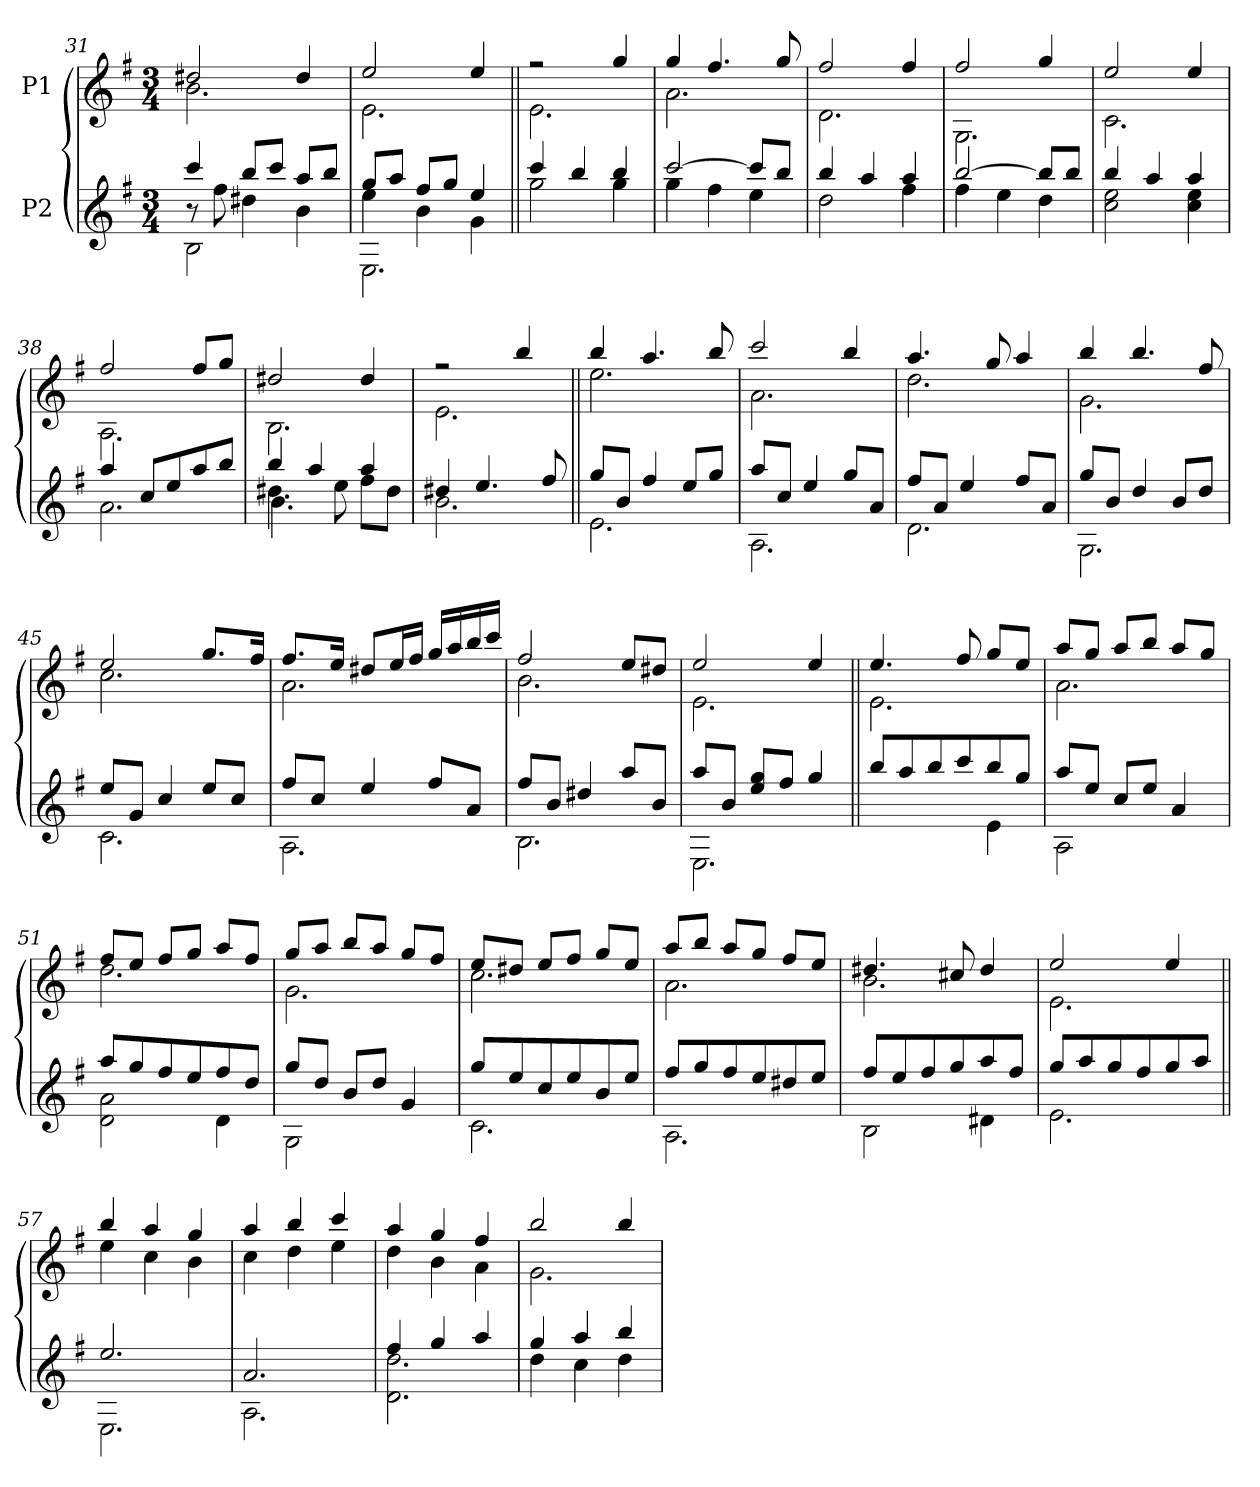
**kern	**kern
*part2	*part1
*staff2	*staff1
*I"P2	*I"P1
*clefG2	*clefG2
*ITrd7c12	*ITrd7c12
*k[f#]	*k[f#]
*G:	*G:
*M3/4	*M3/4
=31	=31
*^	*^
*	*^	*	*
4cci/	8r	2BBi\	2d#Xi/	2.Bi\
.	8f#i\	.	.	.
8bi/L	4d#Xi\	.	.	.
8cci/J	.	.	.	.
8ai/L	4Bi\	4ryy	4d#i/	.
8bi/J	.	.	.	.
=32	=32	=32	=32	=32
8gi/L	4ei\	2.EEi\	2ei/	2.Ei\
8ai/J	.	.	.	.
8f#i/L	4Bi\	.	.	.
8gi/J	.	.	.	.
4ei/	4Gi\	.	4ei/	.
*	*v	*v	*	*
=33||	=33||	=33||	=33||
4cci/	2gi\	2r	2.Ei\
4bi/	.	.	.
4bi/	4gi\	4gi/	.
=34	=34	=34	=34
[2cci/	4gi\	4gi/	2.Ai\
.	4f#i\	4.f#i/	.
8cci/L]	4ei\	.	.
8bi/J	.	8gi/	.
=35	=35	=35	=35
4bi/	2di\	2f#i/	2.Di\
4ai/	.	.	.
4ai/	4f#i\	4f#i/	.
=36	=36	=36	=36
[2bi/	4f#i\	2f#i/	2.GGi\
.	4ei\	.	.
8bi/L]	4di\	4gi/	.
8bi/J	.	.	.
=37	=37	=37	=37
4bi/	2ci\ 2ei	2ei/	2.Ci\
4ai/	.	.	.
4ai/	4ci\ 4ei	4ei/	.
!!LO:LB:g=z	!!
=38	=38	=38	=38
4ai/	2.Ai\	2f#i/	2.AAi\
8ci/L	.	.	.
8ei/	.	.	.
8ai/	.	8f#i/L	.
8bi/J	.	8gi/J	.
=39	=39	=39	=39
*	*^	*	*
4bi/	4.d#Xi\	4.Bi\	2d#Xi/	2.BBi\
4ai/	.	.	.	.
.	8ei\	8ryy	.	.
4ai/	8f#i\L	4ryy	4d#i/	.
.	8d#i\J	.	.	.
*	*v	*v	*	*
=40	=40	=40	=40
4d#Xi/	2.Bi\	2r	2.Ei\
4.ei/	.	.	.
.	.	4bi/	.
8f#i/	.	.	.
=41||	=41||	=41||	=41||
8gi/L	2.Ei\	4bi/	2.ei\
8Bi/J	.	.	.
4f#i/	.	4.ai/	.
8ei/L	.	.	.
8gi/J	.	8bi/	.
=42	=42	=42	=42
8ai/L	2.AAi\	2cci/	2.Ai\
8ci/J	.	.	.
4ei/	.	.	.
8gi/L	.	4bi/	.
8Ai/J	.	.	.
=43	=43	=43	=43
8f#i/L	2.Di\	4.ai/	2.di\
8Ai/J	.	.	.
4ei/	.	.	.
.	.	8gi/	.
8f#i/L	.	4ai/	.
8Ai/J	.	.	.
=44	=44	=44	=44
8gi/L	2.GGi\	4bi/	2.Gi\
8Bi/J	.	.	.
4di/	.	4.bi/	.
8Bi/L	.	.	.
8di/J	.	8f#i/	.
!!LO:LB:g=z	!!
=45	=45	=45	=45
8ei/L	2.Ci\	2ei/	2.ci\
8Gi/J	.	.	.
4ci/	.	.	.
8ei/L	.	8.gi/L	.
8ci/J	.	.	.
.	.	16f#i/Jk	.
=46	=46	=46	=46
8f#i/L	2.AAi\	8.f#i/L	2.Ai\
8ci/J	.	.	.
.	.	16ei/Jk	.
4ei/	.	8d#Xi/L	.
.	.	16ei/L	.
.	.	16f#i/JJ	.
8f#i/L	.	16gi/LL	.
.	.	16ai/	.
8Ai/J	.	16bi/	.
.	.	16cci/JJ	.
=47	=47	=47	=47
8f#i/L	2.BBi\	2f#i/	2.Bi\
8Bi/J	.	.	.
4d#Xi/	.	.	.
8ai/L	.	8ei/L	.
8Bi/J	.	8d#Xi/J	.
=48	=48	=48	=48
8ai/L	2.EEi\	2ei/	2.Ei\
8Bi/J	.	.	.
8ei/ 8giL	.	.	.
8f#i/J	.	.	.
4gi/	.	4ei/	.
=49||	=49||	=49||	=49||
8bi/L	2ryy	4.ei/	2.Ei\
8ai/	.	.	.
8bi/	.	.	.
8cci/	.	8f#i/	.
8bi/	4Ei\	8gi/L	.
8gi/J	.	8ei/J	.
=50	=50	=50	=50
8ai/L	2AAi\	8ai/L	2.Ai\
8ei/J	.	8gi/J	.
8ci/L	.	8ai/L	.
8ei/J	.	8bi/J	.
4Ai/	4ryy	8ai/L	.
.	.	8gi/J	.
!!LO:LB:g=z	!!
=51	=51	=51	=51
8ai/L	2Di\ 2Ai	8f#i/L	2.di\
8gi/	.	8ei/J	.
8f#i/	.	8f#i/L	.
8ei/	.	8gi/J	.
8f#i/	4Di\	8ai/L	.
8di/J	.	8f#i/J	.
=52	=52	=52	=52
8gi/L	2GGi\	8gi/L	2.Gi\
8di/J	.	8ai/J	.
8Bi/L	.	8bi/L	.
8di/J	.	8ai/J	.
4Gi/	4ryy	8gi/L	.
.	.	8f#i/J	.
=53	=53	=53	=53
8gi/L	2.Ci\	8ei/L	2.ci\
8ei/	.	8d#Xi/J	.
8ci/	.	8ei/L	.
8ei/	.	8f#i/J	.
8Bi/	.	8gi/L	.
8ei/J	.	8ei/J	.
=54	=54	=54	=54
8f#i/L	2.AAi\	8ai/L	2.Ai\
8gi/	.	8bi/J	.
8f#i/	.	8ai/L	.
8ei/	.	8gi/J	.
8d#Xi/	.	8f#i/L	.
8ei/J	.	8ei/J	.
=55	=55	=55	=55
8f#i/L	2BBi\	4.d#Xi/	2.Bi\
8ei/	.	.	.
8f#i/	.	.	.
8gi/	.	8c#Xi/	.
8ai/	4D#Xi\	4d#i/	.
8f#i/J	.	.	.
=56	=56	=56	=56
8gi/L	2.Ei\	2ei/	2.Ei\
8ai/	.	.	.
8gi/	.	.	.
8f#i/	.	.	.
8gi/	.	4ei/	.
8ai/J	.	.	.
!!LO:PB:g=z	!!
=57||	=57||	=57||	=57||
2.ei/	2.EEi\	4bi/	4ei\
.	.	4ai/	4ci\
.	.	4gi/	4Bi\
=58	=58	=58	=58
2.Ai/	2.AAi\	4ai/	4ci\
.	.	4bi/	4di\
.	.	4cci/	4ei\
=59	=59	=59	=59
4f#i/	2.Di\ 2.di	4ai/	4di\
4gi/	.	4gi/	4Bi\
4ai/	.	4f#i/	4Ai\
=60	=60	=60	=60
4gi/	4di\	2bi/	2.Gi\
4ai/	4ci\	.	.
4bi/	4di\	4bi/	.
*v	*v	*	*
*	*v	*v
=	=
*-	*-
